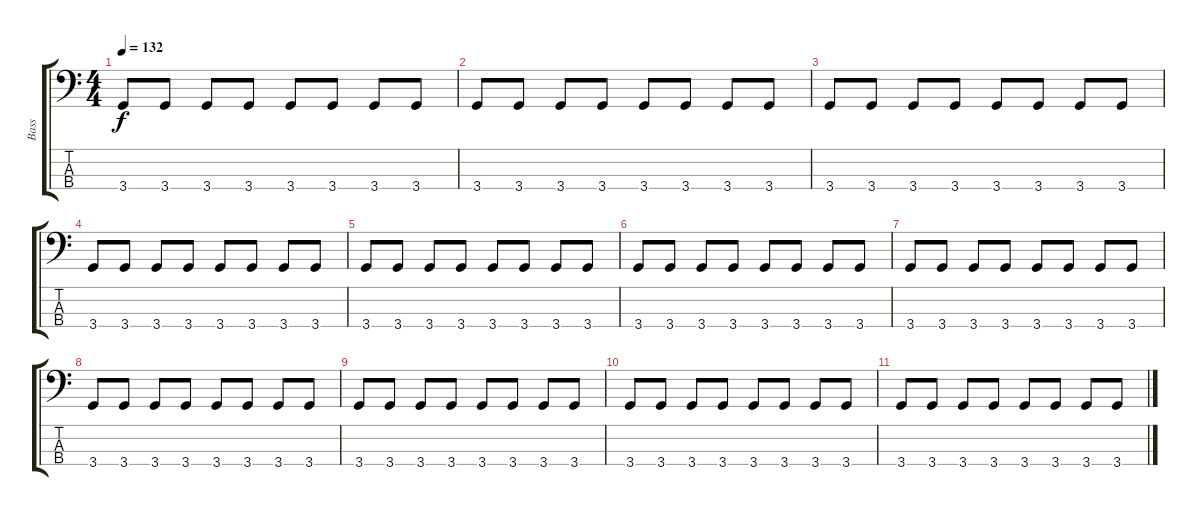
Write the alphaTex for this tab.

\track ("Bass" "Bass") {instrument electricbassfinger}
\staff {score tabs}
\tuning (G2 D2 A1 E1) {hide}
\ts (4 4)
\tempo 132
\clef f4
\ks c
3.4.8{dy f} 3.4.8 3.4.8 3.4.8 3.4.8 3.4.8 3.4.8 3.4.8 |
3.4.8 3.4.8 3.4.8 3.4.8 3.4.8 3.4.8 3.4.8 3.4.8 |
3.4.8 3.4.8 3.4.8 3.4.8 3.4.8 3.4.8 3.4.8 3.4.8 |
3.4.8 3.4.8 3.4.8 3.4.8 3.4.8 3.4.8 3.4.8 3.4.8 |
3.4.8 3.4.8 3.4.8 3.4.8 3.4.8 3.4.8 3.4.8 3.4.8 |
3.4.8 3.4.8 3.4.8 3.4.8 3.4.8 3.4.8 3.4.8 3.4.8 |
3.4.8 3.4.8 3.4.8 3.4.8 3.4.8 3.4.8 3.4.8 3.4.8 |
3.4.8{volume 6} 3.4.8 3.4.8 3.4.8 3.4.8 3.4.8 3.4.8 3.4.8 |
3.4.8 3.4.8 3.4.8 3.4.8 3.4.8 3.4.8 3.4.8 3.4.8 |
3.4.8{volume 0} 3.4.8 3.4.8 3.4.8 3.4.8 3.4.8 3.4.8 3.4.8 |
3.4.8 3.4.8 3.4.8 3.4.8 3.4.8 3.4.8 3.4.8 3.4.8
